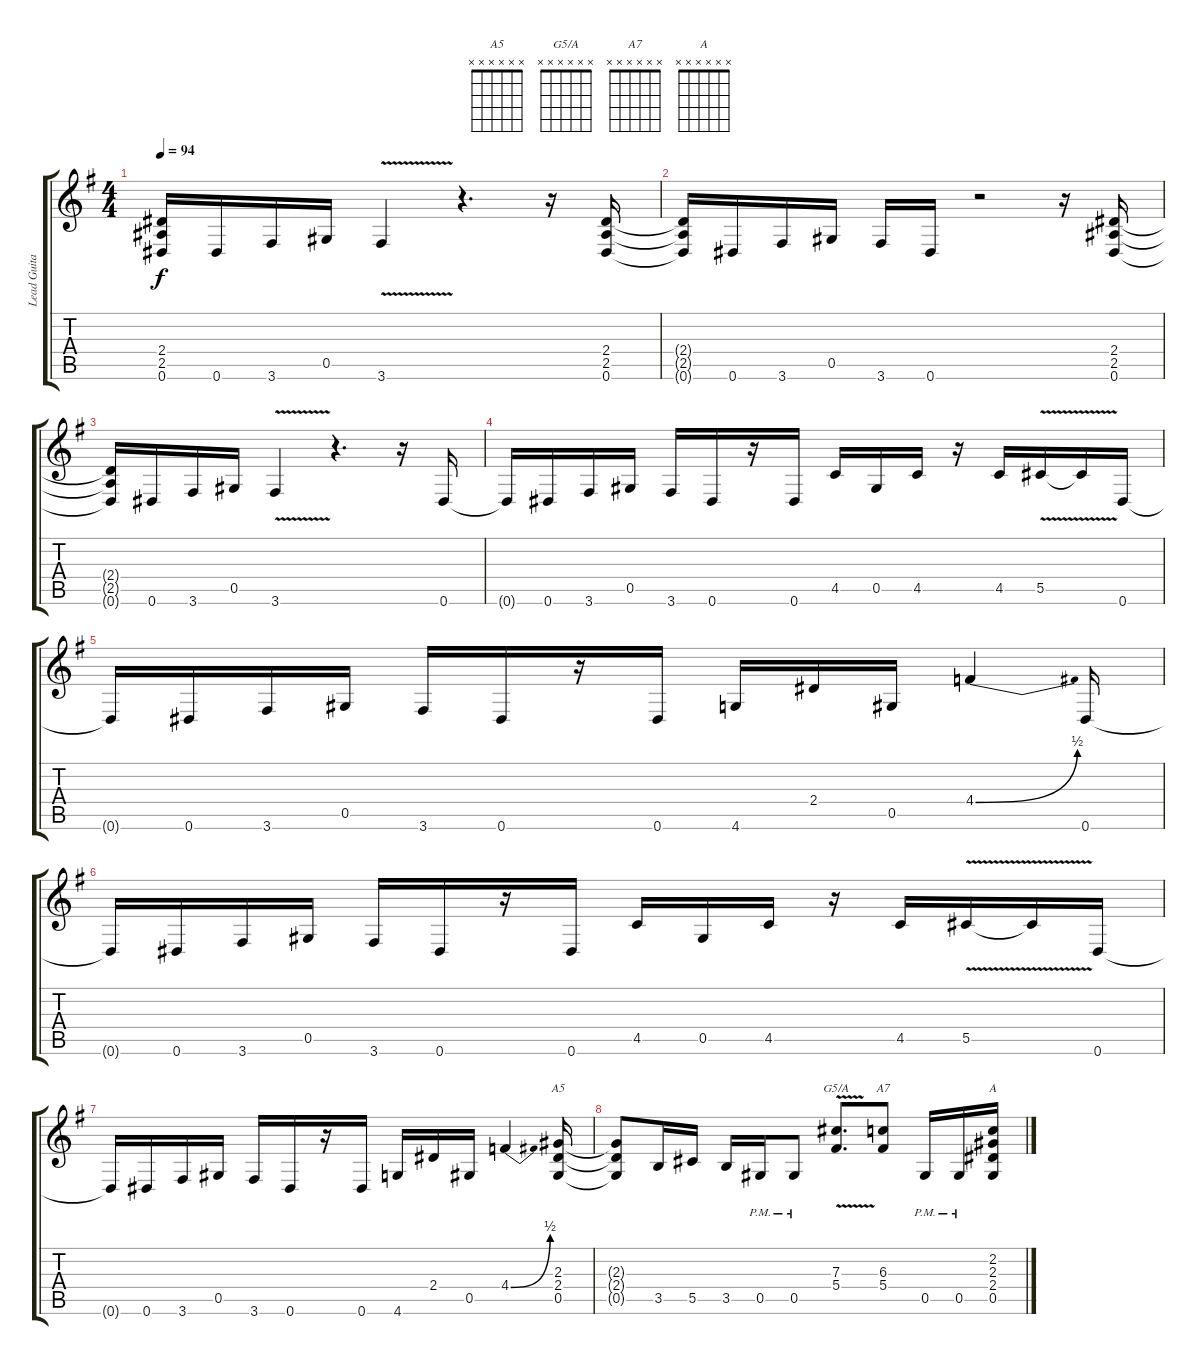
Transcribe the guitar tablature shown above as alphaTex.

\track ("Lead Guitar" "Lead Guita") {instrument overdrivenguitar}
\staff {score tabs}
\tuning (Eb4 Bb3 Gb3 Db3 Ab2 Eb2) {hide}
\chord ("A5" x x x x x x)
\chord ("G5/A" x x x x x x)
\chord ("A7" x x x x x x)
\chord ("A" x x x x x x)
\ts (4 4)
\tempo 94
\clef g2
\ks g
(2.4{t} 2.5{t} 0.6{t}).16{dy f} 0.6.16 3.6.16 0.5.16 3.6{v}.4 r.4{d} r.16 (2.4 2.5 0.6).16 |
(2.4{t} 2.5{t} 0.6{t}).16 0.6.16 3.6.16 0.5.16 3.6.16 0.6.16 r.2 r.16 (2.4 2.5 0.6).16 |
(2.4{t} 2.5{t} 0.6{t}).16 0.6.16 3.6.16 0.5.16 3.6{v}.4 r.4{d} r.16 0.6.16 |
0.6{t}.16 0.6.16 3.6.16 0.5.16 3.6.16 0.6.16 r.16 0.6.16 4.5.16 0.5.16 4.5.16 r.16 4.5.16 5.5{v}.16 5.5{t}.16 0.6.16 |
0.6{t}.16 0.6.16 3.6.16 0.5.16 3.6.16 0.6.16 r.16 0.6.16 4.6.16 2.4.16 0.5.16 4.4{be (bend 0 0 60 2)}.4 0.6.16 |
0.6{t}.16 0.6.16 3.6.16 0.5.16 3.6.16 0.6.16 r.16 0.6.16 4.5.16 0.5.16 4.5.16 r.16 4.5.16 5.5{v}.16 5.5{t}.16 0.6.16 |
0.6{t}.16 0.6.16 3.6.16 0.5.16 3.6.16 0.6.16 r.16 0.6.16 4.6.16 2.4.16 0.5.16 4.4{be (bend 0 0 60 2)}.4 (2.3 2.4 0.5).16{ch "A5"} |
(2.3{t} 2.4{t} 0.5{t}).8 3.5.16 5.5.16 3.5.16 0.5{pm}.16 0.5{pm}.8 (7.3{v} 5.4).8{d ch "G5/A"} (6.3 5.4).8{ch "A7"} 0.5{pm}.16 0.5{pm}.16 (2.2 2.3 2.4 0.5).16{ch "A"}
